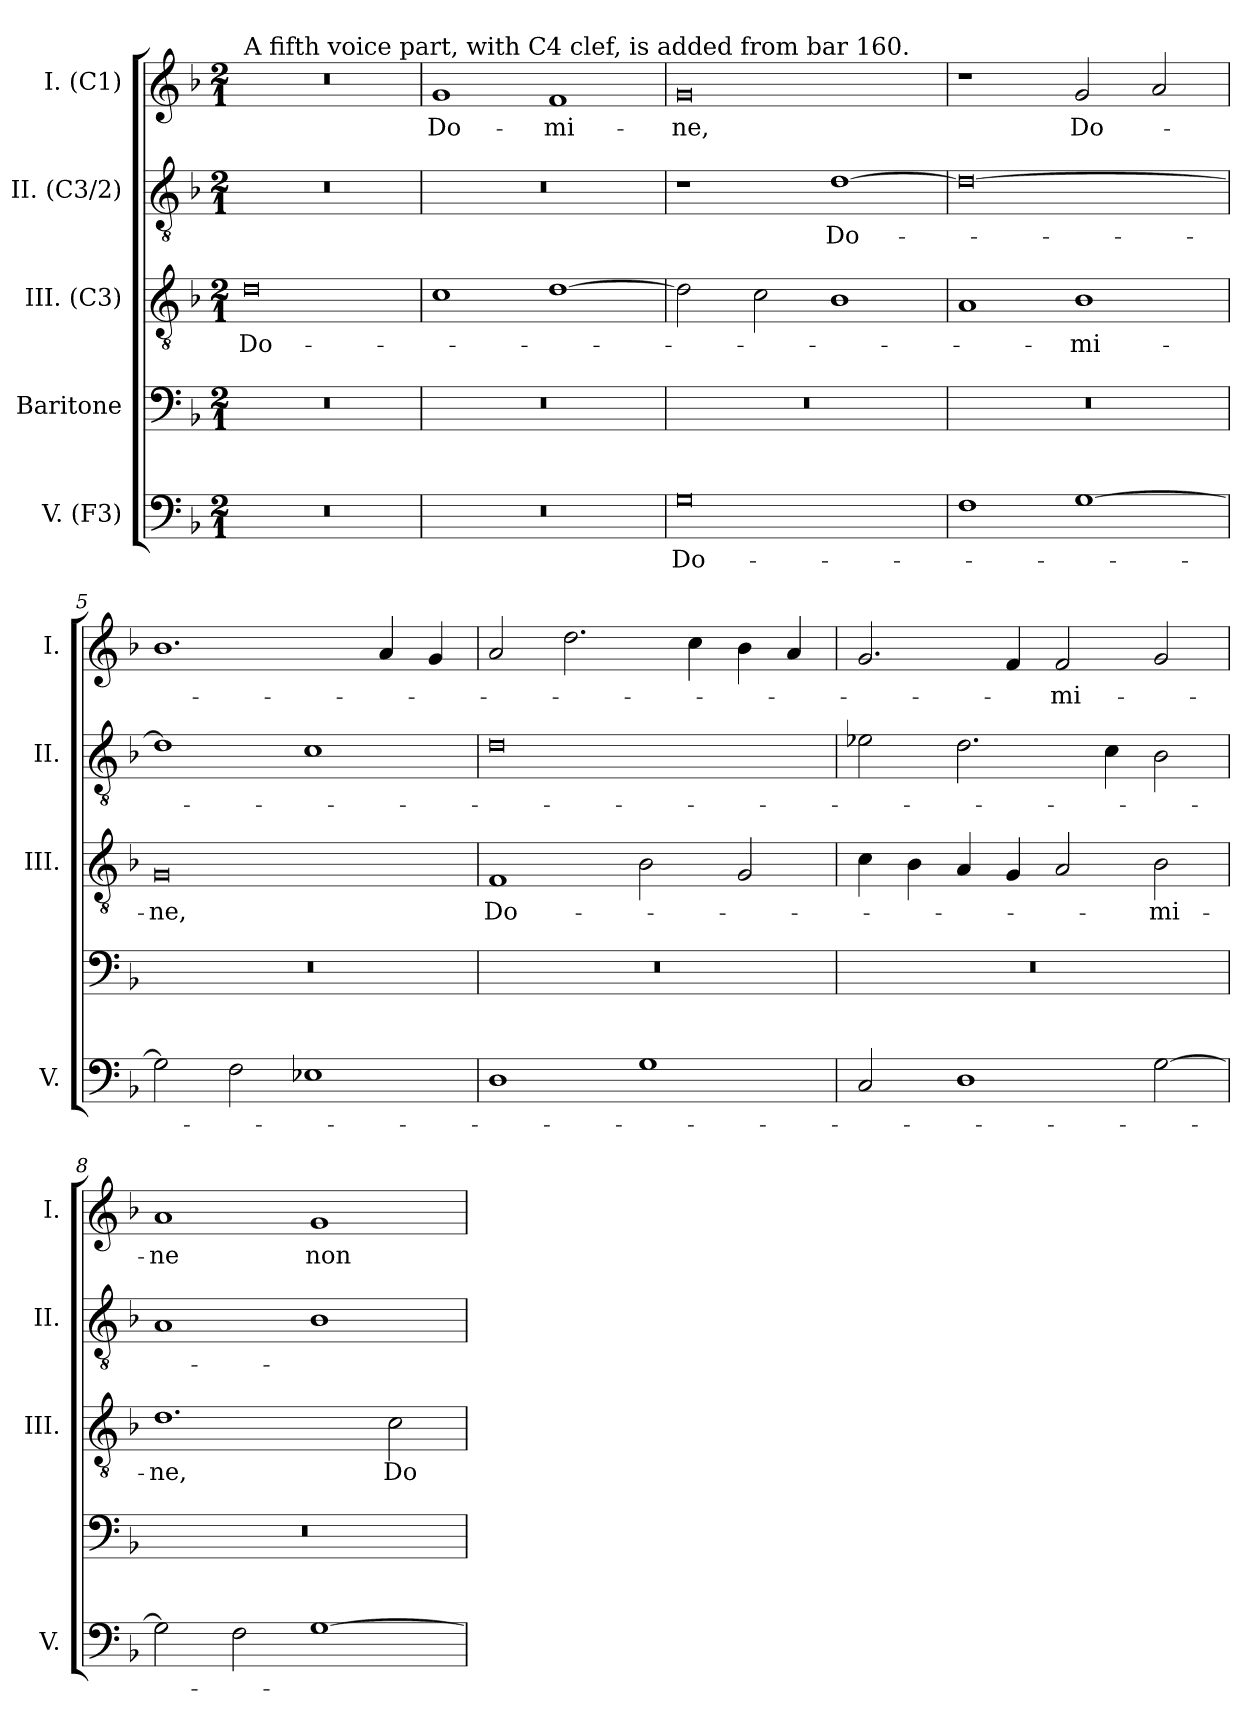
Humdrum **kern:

**kern	**text	**kern	**kern	**text	**kern	**text	**kern	**text
*part5	*part5	*part4	*part3	*part3	*part2	*part2	*part1	*part1
*staff5	*staff5	*staff4	*staff3	*staff3	*staff2	*staff2	*staff1	*staff1
*I"V. (F3)	*	*I"Baritone	*I"III. (C3)	*	*I"II. (C3/2)	*	*I"I. (C1)	*
*I'V.	*	*	*I'III.	*	*I'II.	*	*I'I.	*
!!LO:PB:g=z
*clefF4	*	*clefF4	*clefGv2	*	*clefGv2	*	*clefG2	*
*	*	*	*ITrd7c12	*	*ITrd7c12	*	*	*
*k[b-]	*	*k[b-]	*k[b-]	*	*k[b-]	*	*k[b-]	*
*F:	*	*F:	*F:	*	*F:	*	*F:	*
*M2/1	*	*M2/1	*M2/1	*	*M2/1	*	*M2/1	*
=1	=1	=1	=1	=1	=1	=1	=1	=1
!LO:N:vis=1	!	!LO:N:vis=1	!	!	!	!	!	!
!	!	!	!	!	!	!	!LO:TX:a:t=A fifth voice part, with C4 clef, is added from bar 160.	!
!	!	!	!	!LO:LY:b:color=#000000	!LO:N:vis=1	!	!LO:N:vis=1	!
0r	.	0r	0Di	Do-	0r	.	0r	.
=2	=2	=2	=2	=2	=2	=2	=2	=2
!LO:N:vis=1	!	!LO:N:vis=1	!	!	!LO:N:vis=1	!	!	!
!	!	!	!	!	!	!	!	!LO:LY:b:color=#000000
0r	.	0r	1Ci	.	0r	.	1gi	Do-
!	!	!	!	!	!	!	!	!LO:LY:b:color=#000000
.	.	.	[1Di	.	.	.	1fi	-mi-
=3	=3	=3	=3	=3	=3	=3	=3	=3
!	!LO:LY:b:color=#000000	!LO:N:vis=1	!	!	!	!	!	!
!	!	!	!	!	!	!	!	!LO:LY:b:color=#000000
0Gi	Do-	0r	2Di\]	.	1r	.	0gi	-ne,
.	.	.	2Ci\	.	.	.	.	.
!	!	!	!	!	!	!LO:LY:b:color=#000000	!	!
.	.	.	1BB-i	.	[1Di	Do-	.	.
=4	=4	=4	=4	=4	=4	=4	=4	=4
!	!	!LO:N:vis=1	!	!	!	!	!	!
1Fi	.	0r	1AAi	.	0Di_	.	1r	.
!	!	!	!	!LO:LY:b:color=#000000	!	!	!	!
!	!	!	!	!	!	!	!	!LO:LY:b:color=#000000
[1Gi	.	.	1BB-i	-mi-	.	.	2gi/	Do-
.	.	.	.	.	.	.	2ai/	.
=5	=5	=5	=5	=5	=5	=5	=5	=5
!	!	!LO:N:vis=1	!	!	!	!	!	!
!	!	!	!	!LO:LY:b:color=#000000	!	!	!	!
2Gi\]	.	0r	0GGi	-ne,	1Di]	.	1.b-i	.
2Fi\	.	.	.	.	.	.	.	.
1E-i	.	.	.	.	1Ci	.	.	.
.	.	.	.	.	.	.	4ai/	.
.	.	.	.	.	.	.	4gi/	.
=6	=6	=6	=6	=6	=6	=6	=6	=6
!	!	!LO:N:vis=1	!	!	!	!	!	!
!	!	!	!	!LO:LY:b:color=#000000	!	!	!	!
1Di	.	0r	1FFi	Do-	0Di	.	2ai/	.
.	.	.	.	.	.	.	2.ddi\	.
1Gi	.	.	2BB-i\	.	.	.	.	.
.	.	.	.	.	.	.	4cci\	.
.	.	.	2GGi/	.	.	.	4b-i\	.
.	.	.	.	.	.	.	4ai/	.
!!LO:LB:g=z
=7	=7	=7	=7	=7	=7	=7	=7	=7
!	!	!LO:N:vis=1	!	!	!	!	!	!
2Ci/	.	0r	4Ci\	.	2E-Xi\	.	2.gi/	.
.	.	.	4BB-i\	.	.	.	.	.
1Di	.	.	4AAi/	.	2.Di\	.	.	.
.	.	.	4GGi/	.	.	.	4fi/	.
!	!	!	!	!	!	!	!	!LO:LY:b:color=#000000
.	.	.	2AAi/	.	.	.	2fi/	-mi-
.	.	.	.	.	4Ci\	.	.	.
!	!	!	!	!LO:LY:b:color=#000000	!	!	!	!
[2Gi\	.	.	2BB-i\	-mi-	2BB-i\	.	2gi/	.
=8	=8	=8	=8	=8	=8	=8	=8	=8
!	!	!LO:N:vis=1	!	!	!	!	!	!
!	!	!	!	!LO:LY:b:color=#000000	!	!	!	!
!	!	!	!	!	!	!	!	!LO:LY:b:color=#000000
2Gi\]	.	0r	1.Di	-ne,	1AAi	.	1ai	-ne
2Fi\	.	.	.	.	.	.	.	.
!	!	!	!	!	!	!	!	!LO:LY:b:color=#000000
[1Gi	.	.	.	.	1BB-i	.	1gi	non
!	!	!	!	!LO:LY:b:color=#000000	!	!	!	!
.	.	.	2Ci\	Do-	.	.	.	.
=	=	=	=	=	=	=	=	=
*-	*-	*-	*-	*-	*-	*-	*-	*-
